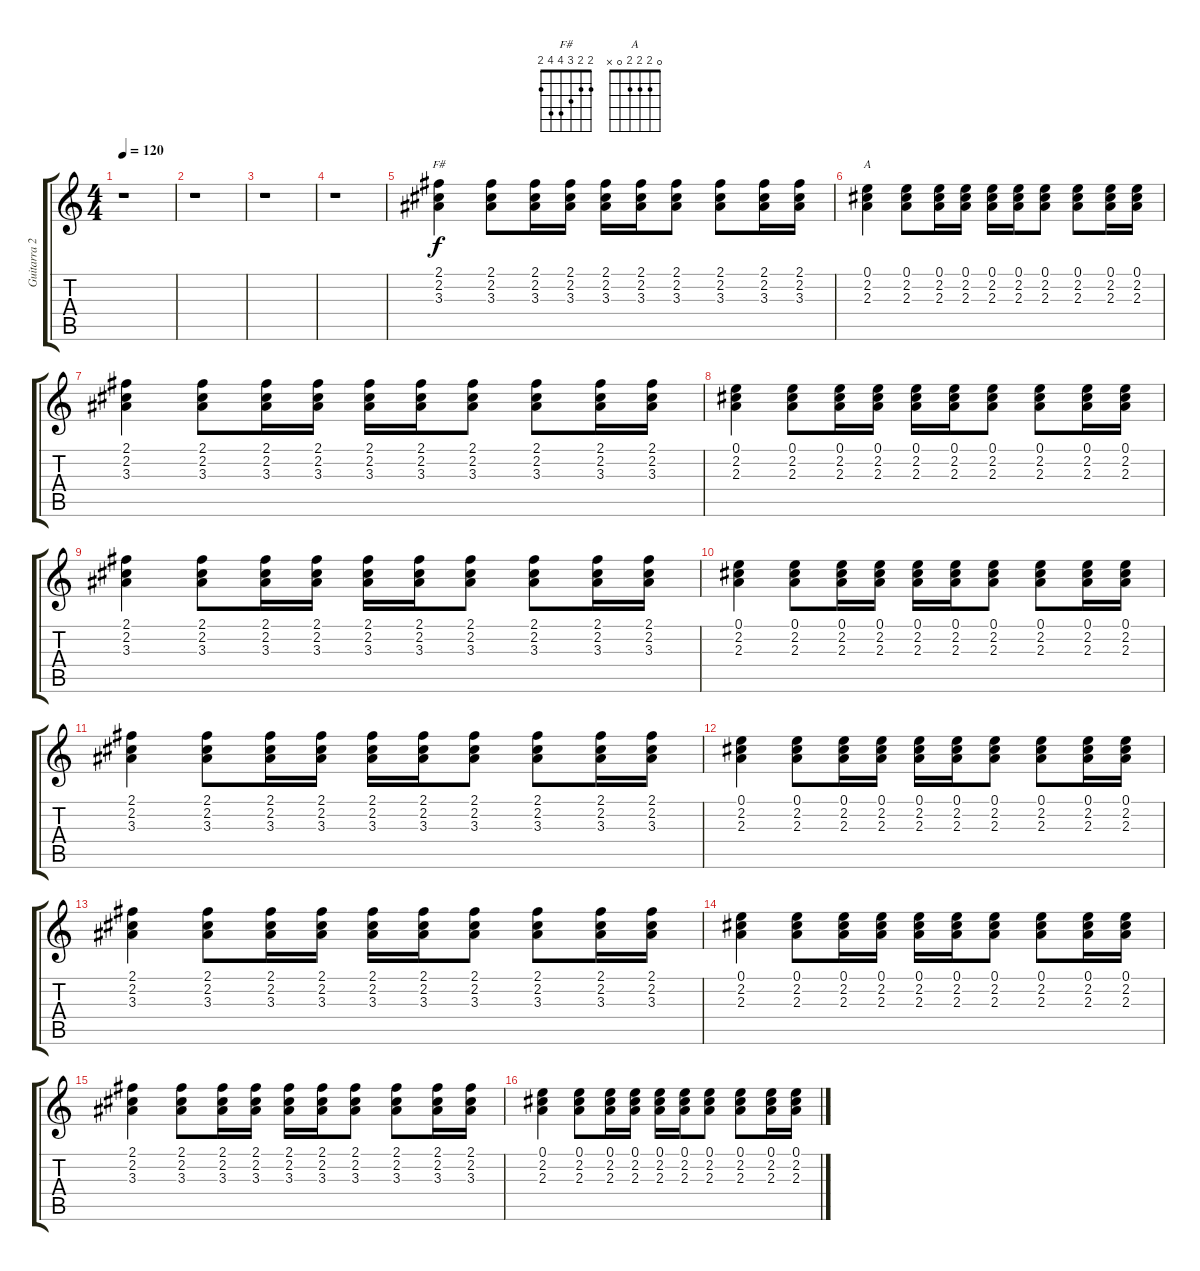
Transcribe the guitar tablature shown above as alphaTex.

\track ("Guitarra 2" "Guitarra 2") {instrument acousticguitarnylon}
\staff {score tabs}
\tuning (E4 B3 G3 D3 A2 E2) {hide}
\chord ("F#" 2 2 3 4 4 2)
\chord ("A" 0 2 2 2 0 x)
\ts (4 4)
\tempo 120
\clef g2
\ks c
r.1{dy f instrument acousticguitarnylon} |
r.1 |
r.1 |
r.1 |
(2.1 2.2 3.3).4{ch "F#"} (2.1 2.2 3.3).8 (2.1 2.2 3.3).16 (2.1 2.2 3.3).16 (2.1 2.2 3.3).16 (2.1 2.2 3.3).16 (2.1 2.2 3.3).8 (2.1 2.2 3.3).8 (2.1 2.2 3.3).16 (2.1 2.2 3.3).16 |
(0.1 2.2 2.3).4{ch "A"} (0.1 2.2 2.3).8 (0.1 2.2 2.3).16 (0.1 2.2 2.3).16 (0.1 2.2 2.3).16 (0.1 2.2 2.3).16 (0.1 2.2 2.3).8 (0.1 2.2 2.3).8 (0.1 2.2 2.3).16 (0.1 2.2 2.3).16 |
(2.1 2.2 3.3).4 (2.1 2.2 3.3).8 (2.1 2.2 3.3).16 (2.1 2.2 3.3).16 (2.1 2.2 3.3).16 (2.1 2.2 3.3).16 (2.1 2.2 3.3).8 (2.1 2.2 3.3).8 (2.1 2.2 3.3).16 (2.1 2.2 3.3).16 |
(0.1 2.2 2.3).4 (0.1 2.2 2.3).8 (0.1 2.2 2.3).16 (0.1 2.2 2.3).16 (0.1 2.2 2.3).16 (0.1 2.2 2.3).16 (0.1 2.2 2.3).8 (0.1 2.2 2.3).8 (0.1 2.2 2.3).16 (0.1 2.2 2.3).16 |
(2.1 2.2 3.3).4 (2.1 2.2 3.3).8 (2.1 2.2 3.3).16 (2.1 2.2 3.3).16 (2.1 2.2 3.3).16 (2.1 2.2 3.3).16 (2.1 2.2 3.3).8 (2.1 2.2 3.3).8 (2.1 2.2 3.3).16 (2.1 2.2 3.3).16 |
(0.1 2.2 2.3).4 (0.1 2.2 2.3).8 (0.1 2.2 2.3).16 (0.1 2.2 2.3).16 (0.1 2.2 2.3).16 (0.1 2.2 2.3).16 (0.1 2.2 2.3).8 (0.1 2.2 2.3).8 (0.1 2.2 2.3).16 (0.1 2.2 2.3).16 |
(2.1 2.2 3.3).4 (2.1 2.2 3.3).8 (2.1 2.2 3.3).16 (2.1 2.2 3.3).16 (2.1 2.2 3.3).16 (2.1 2.2 3.3).16 (2.1 2.2 3.3).8 (2.1 2.2 3.3).8 (2.1 2.2 3.3).16 (2.1 2.2 3.3).16 |
(0.1 2.2 2.3).4 (0.1 2.2 2.3).8 (0.1 2.2 2.3).16 (0.1 2.2 2.3).16 (0.1 2.2 2.3).16 (0.1 2.2 2.3).16 (0.1 2.2 2.3).8 (0.1 2.2 2.3).8 (0.1 2.2 2.3).16 (0.1 2.2 2.3).16 |
(2.1 2.2 3.3).4 (2.1 2.2 3.3).8 (2.1 2.2 3.3).16 (2.1 2.2 3.3).16 (2.1 2.2 3.3).16 (2.1 2.2 3.3).16 (2.1 2.2 3.3).8 (2.1 2.2 3.3).8 (2.1 2.2 3.3).16 (2.1 2.2 3.3).16 |
(0.1 2.2 2.3).4 (0.1 2.2 2.3).8 (0.1 2.2 2.3).16 (0.1 2.2 2.3).16 (0.1 2.2 2.3).16 (0.1 2.2 2.3).16 (0.1 2.2 2.3).8 (0.1 2.2 2.3).8 (0.1 2.2 2.3).16 (0.1 2.2 2.3).16 |
(2.1 2.2 3.3).4 (2.1 2.2 3.3).8 (2.1 2.2 3.3).16 (2.1 2.2 3.3).16 (2.1 2.2 3.3).16 (2.1 2.2 3.3).16 (2.1 2.2 3.3).8 (2.1 2.2 3.3).8 (2.1 2.2 3.3).16 (2.1 2.2 3.3).16 |
(0.1 2.2 2.3).4 (0.1 2.2 2.3).8 (0.1 2.2 2.3).16 (0.1 2.2 2.3).16 (0.1 2.2 2.3).16 (0.1 2.2 2.3).16 (0.1 2.2 2.3).8 (0.1 2.2 2.3).8 (0.1 2.2 2.3).16 (0.1 2.2 2.3).16
